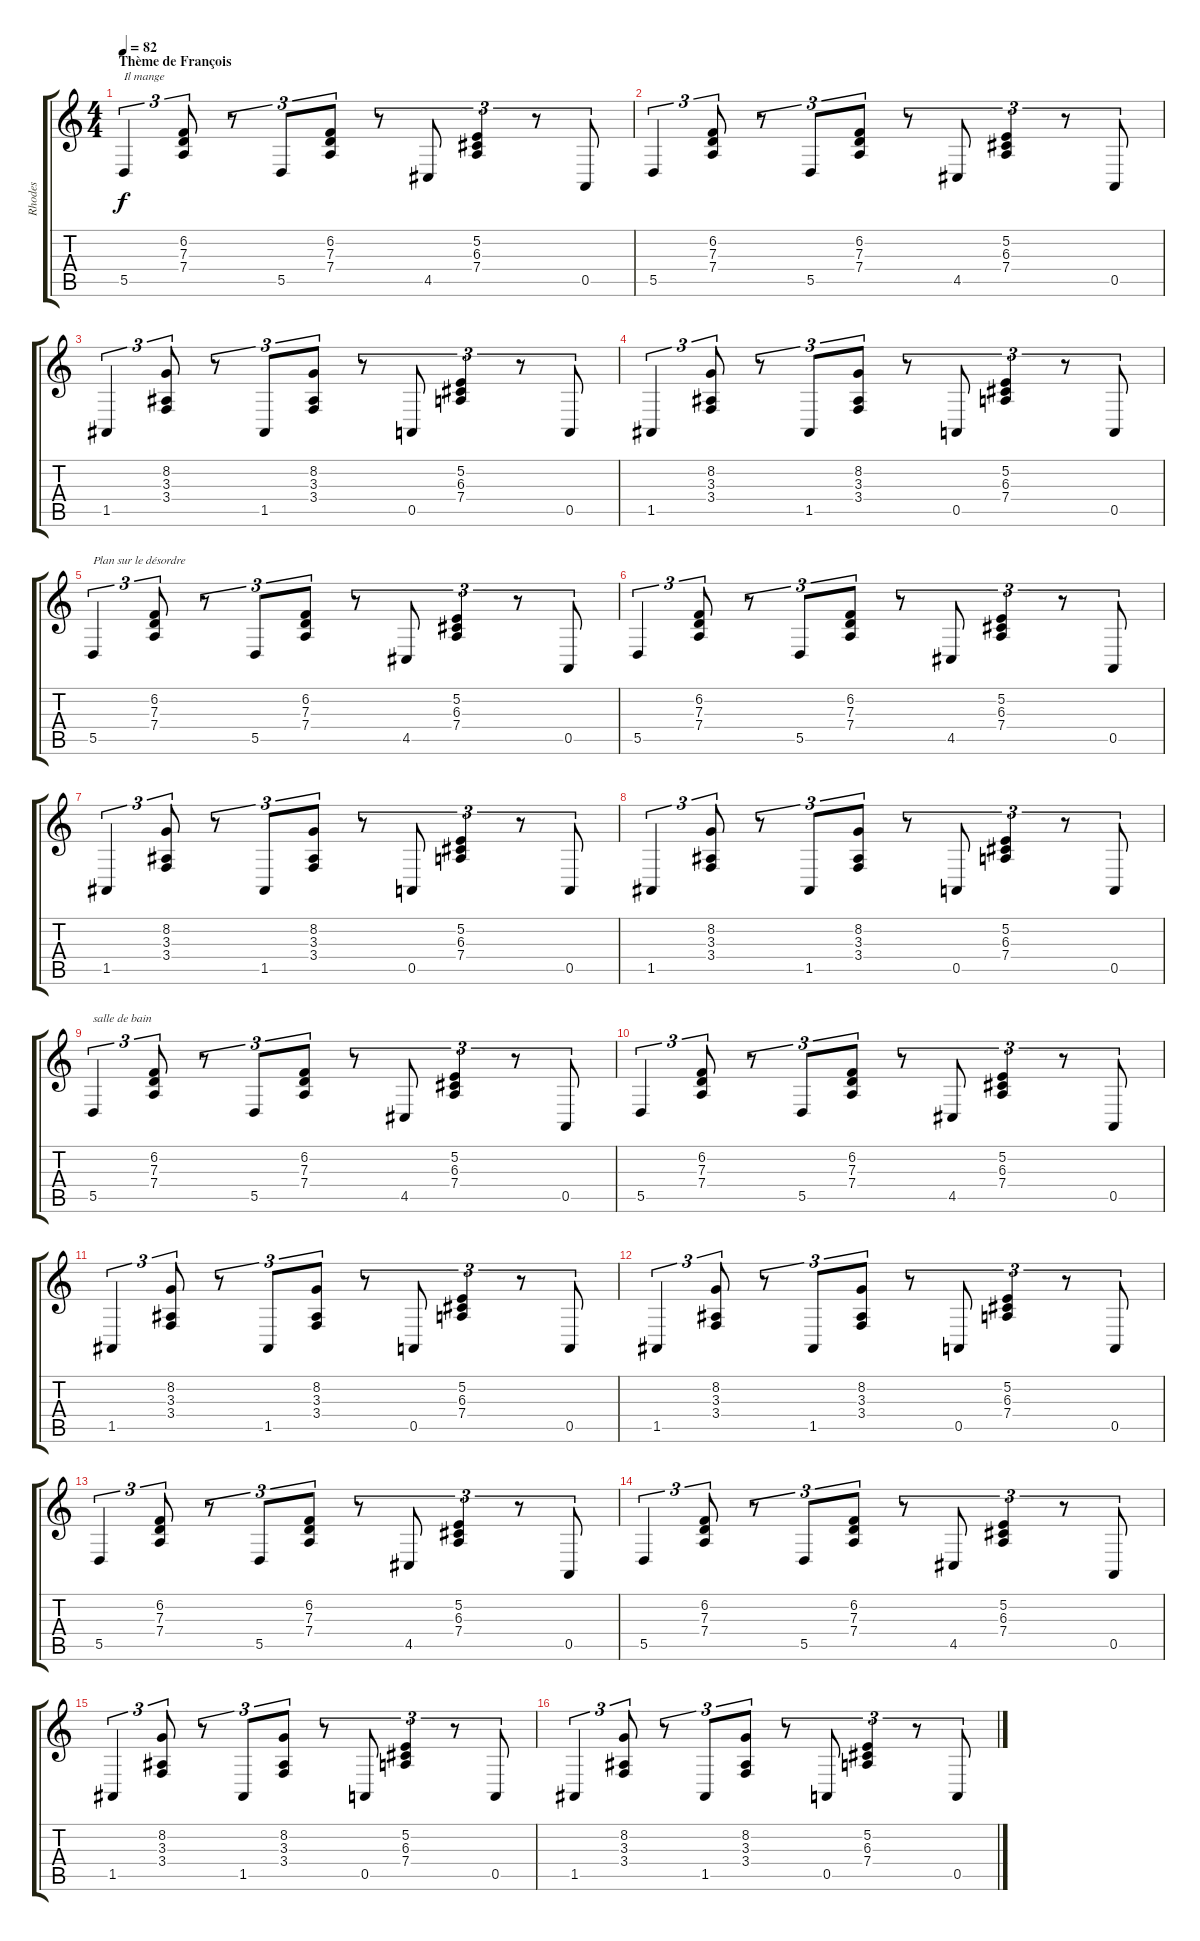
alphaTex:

\track ("Rhodes" "Rhodes") {instrument electricpiano1}
\staff {score tabs}
\tuning (E4 B3 G3 D3 A2 E2) {hide}
\ts (4 4)
\section ("" "Thème de François")
\tempo 82
\clef g2
\ks c
5.5.4{tu (3 2) txt "Il mange" dy f} (6.2 7.3 7.4).8{tu (3 2)} r.8{tu (3 2)} 5.5.8{tu (3 2)} (6.2 7.3 7.4).8{tu (3 2)} r.8{tu (3 2)} 4.5.8{tu (3 2)} (5.2 6.3 7.4).4{tu (3 2)} r.8{tu (3 2)} 0.5.8{tu (3 2)} |
5.5.4{tu (3 2)} (6.2 7.3 7.4).8{tu (3 2)} r.8{tu (3 2)} 5.5.8{tu (3 2)} (6.2 7.3 7.4).8{tu (3 2)} r.8{tu (3 2)} 4.5.8{tu (3 2)} (5.2 6.3 7.4).4{tu (3 2)} r.8{tu (3 2)} 0.5.8{tu (3 2)} |
1.5.4{tu (3 2)} (8.2 3.3 3.4).8{tu (3 2)} r.8{tu (3 2)} 1.5.8{tu (3 2)} (8.2 3.3 3.4).8{tu (3 2)} r.8{tu (3 2)} 0.5.8{tu (3 2)} (5.2 6.3 7.4).4{tu (3 2)} r.8{tu (3 2)} 0.5.8{tu (3 2)} |
1.5.4{tu (3 2)} (8.2 3.3 3.4).8{tu (3 2)} r.8{tu (3 2)} 1.5.8{tu (3 2)} (8.2 3.3 3.4).8{tu (3 2)} r.8{tu (3 2)} 0.5.8{tu (3 2)} (5.2 6.3 7.4).4{tu (3 2)} r.8{tu (3 2)} 0.5.8{tu (3 2)} |
5.5.4{tu (3 2) txt "Plan sur le désordre"} (6.2 7.3 7.4).8{tu (3 2)} r.8{tu (3 2)} 5.5.8{tu (3 2)} (6.2 7.3 7.4).8{tu (3 2)} r.8{tu (3 2)} 4.5.8{tu (3 2)} (5.2 6.3 7.4).4{tu (3 2)} r.8{tu (3 2)} 0.5.8{tu (3 2)} |
5.5.4{tu (3 2)} (6.2 7.3 7.4).8{tu (3 2)} r.8{tu (3 2)} 5.5.8{tu (3 2)} (6.2 7.3 7.4).8{tu (3 2)} r.8{tu (3 2)} 4.5.8{tu (3 2)} (5.2 6.3 7.4).4{tu (3 2)} r.8{tu (3 2)} 0.5.8{tu (3 2)} |
1.5.4{tu (3 2)} (8.2 3.3 3.4).8{tu (3 2)} r.8{tu (3 2)} 1.5.8{tu (3 2)} (8.2 3.3 3.4).8{tu (3 2)} r.8{tu (3 2)} 0.5.8{tu (3 2)} (5.2 6.3 7.4).4{tu (3 2)} r.8{tu (3 2)} 0.5.8{tu (3 2)} |
1.5.4{tu (3 2)} (8.2 3.3 3.4).8{tu (3 2)} r.8{tu (3 2)} 1.5.8{tu (3 2)} (8.2 3.3 3.4).8{tu (3 2)} r.8{tu (3 2)} 0.5.8{tu (3 2)} (5.2 6.3 7.4).4{tu (3 2)} r.8{tu (3 2)} 0.5.8{tu (3 2)} |
5.5.4{tu (3 2) txt "salle de bain"} (6.2 7.3 7.4).8{tu (3 2)} r.8{tu (3 2)} 5.5.8{tu (3 2)} (6.2 7.3 7.4).8{tu (3 2)} r.8{tu (3 2)} 4.5.8{tu (3 2)} (5.2 6.3 7.4).4{tu (3 2)} r.8{tu (3 2)} 0.5.8{tu (3 2)} |
5.5.4{tu (3 2)} (6.2 7.3 7.4).8{tu (3 2)} r.8{tu (3 2)} 5.5.8{tu (3 2)} (6.2 7.3 7.4).8{tu (3 2)} r.8{tu (3 2)} 4.5.8{tu (3 2)} (5.2 6.3 7.4).4{tu (3 2)} r.8{tu (3 2)} 0.5.8{tu (3 2)} |
1.5.4{tu (3 2)} (8.2 3.3 3.4).8{tu (3 2)} r.8{tu (3 2)} 1.5.8{tu (3 2)} (8.2 3.3 3.4).8{tu (3 2)} r.8{tu (3 2)} 0.5.8{tu (3 2)} (5.2 6.3 7.4).4{tu (3 2)} r.8{tu (3 2)} 0.5.8{tu (3 2)} |
1.5.4{tu (3 2)} (8.2 3.3 3.4).8{tu (3 2)} r.8{tu (3 2)} 1.5.8{tu (3 2)} (8.2 3.3 3.4).8{tu (3 2)} r.8{tu (3 2)} 0.5.8{tu (3 2)} (5.2 6.3 7.4).4{tu (3 2)} r.8{tu (3 2)} 0.5.8{tu (3 2)} |
5.5.4{tu (3 2)} (6.2 7.3 7.4).8{tu (3 2)} r.8{tu (3 2)} 5.5.8{tu (3 2)} (6.2 7.3 7.4).8{tu (3 2)} r.8{tu (3 2)} 4.5.8{tu (3 2)} (5.2 6.3 7.4).4{tu (3 2)} r.8{tu (3 2)} 0.5.8{tu (3 2)} |
5.5.4{tu (3 2)} (6.2 7.3 7.4).8{tu (3 2)} r.8{tu (3 2)} 5.5.8{tu (3 2)} (6.2 7.3 7.4).8{tu (3 2)} r.8{tu (3 2)} 4.5.8{tu (3 2)} (5.2 6.3 7.4).4{tu (3 2)} r.8{tu (3 2)} 0.5.8{tu (3 2)} |
1.5.4{tu (3 2)} (8.2 3.3 3.4).8{tu (3 2)} r.8{tu (3 2)} 1.5.8{tu (3 2)} (8.2 3.3 3.4).8{tu (3 2)} r.8{tu (3 2)} 0.5.8{tu (3 2)} (5.2 6.3 7.4).4{tu (3 2)} r.8{tu (3 2)} 0.5.8{tu (3 2)} |
1.5.4{tu (3 2)} (8.2 3.3 3.4).8{tu (3 2)} r.8{tu (3 2)} 1.5.8{tu (3 2)} (8.2 3.3 3.4).8{tu (3 2)} r.8{tu (3 2)} 0.5.8{tu (3 2)} (5.2 6.3 7.4).4{tu (3 2)} r.8{tu (3 2)} 0.5.8{tu (3 2)}
